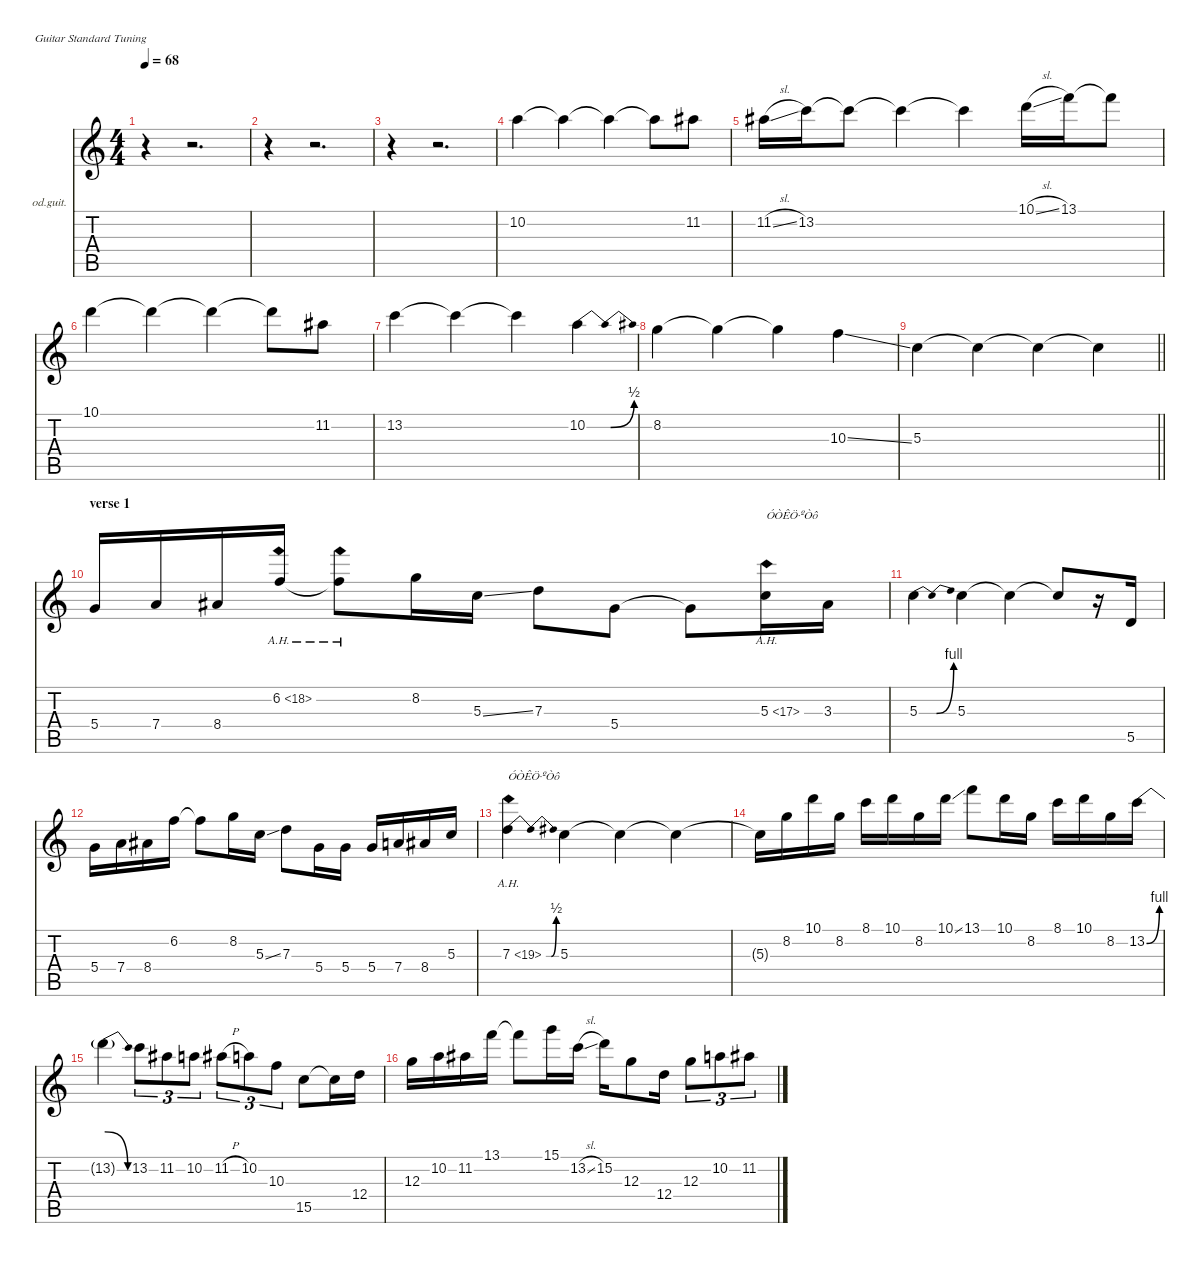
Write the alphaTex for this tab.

\defaultSystemsLayout 4
\hideDynamics
\bracketExtendMode nobrackets
\firstSystemTrackNameOrientation horizontal
\otherSystemsTrackNameOrientation horizontal
\track ("Vinnie" "od.guit.") {instrument overdrivenguitar}
\staff {score tabs}
\tuning (E4 B3 G3 D3 A2 E2)
\ts (4 4)
\beaming (8 2 2 2 2)
\tempo 68
\clef g2
\ks c
r.4{dy f instrument overdrivenguitar beam Down} r.2{d beam Down} |
r.4{beam Down} r.2{d beam Down} |
r.4{beam Down} r.2{d beam Down} |
10.2.4{beam Down} 10.2{t}.4{beam Down} 10.2{t}.4{beam Down} 10.2{t}.8{beam Down} 11.2{acc #}.8{beam Down} |
11.2{sl acc #}.16{beam Down} 13.2.16{beam Down} 13.2{t}.8{beam Down} 13.2{t}.4{beam Down} 13.2{t}.4{beam Down} 10.1{sl}.16{beam Down} 13.1.16{beam Down} 13.1{t}.8{beam Down} |
10.1.4{beam Down} 10.1{t}.4{beam Down} 10.1{t}.4{beam Down} 10.1{t}.8{beam Down} 11.2{acc #}.8{beam Down} |
13.2.4{beam Down} 13.2{t}.4{beam Down} 13.2{t}.4{beam Down} 10.2{be (bendrelease 0 0 45 2 50.0000016 2 15 0)}.4{beam Down} |
8.2.4{beam Down} 8.2{t}.4{beam Down} 8.2{t}.4{beam Down} 10.3{ss}.4{beam Down} |
\barLineRight lightlight
5.3.4{beam Down} 5.3{t}.4{beam Down} 5.3{t}.4{beam Down} 5.3{t}.4{beam Down} |
\section ("" "verse 1")
5.4.16{beam Up} 7.4.16{beam Up} 8.4{acc #}.16{beam Up} 6.2{ah 12}.16{beam Up} 6.2{ah 12 t}.8{beam Down} 8.2.16{beam Down} 5.3{ss}.16{beam Down} 7.3.8{beam Down} 5.4.8{beam Down} 5.4{t}.8{beam Down} 5.3{ah 12}.16{txt "ÓÒÊÖ·ºÒô" beam Down} 3.3{acc #}.16{beam Down} |
5.3{be (bendrelease 0 0 44.0000016 4 44.0000016 4 25.999999199999998 0)}.4{beam Down} 5.3.4{beam Down} 5.3{t}.4{beam Down} 5.3{t}.8{beam Up} r.16{beam Up} 5.5.16{beam Up} |
5.4.16{beam Down} 7.4.16{beam Down} 8.4{acc #}.16{beam Down} 6.2.16{beam Down} 6.2{t}.8{beam Down} 8.2.16{beam Down} 5.3{ss}.16{beam Down} 7.3.8{beam Down} 5.4.16{beam Down} 5.4.16{beam Down} 5.4.16{beam Up} 7.4.16{beam Up} 8.4{acc #}.16{beam Up} 5.3.16{beam Up} |
7.3{be (bendrelease 0 0 30 2 33 2 15 0) ah 12}.4{txt "ÓÒÊÖ·ºÒô" beam Down} 5.3.4{beam Down} 5.3{t}.4{beam Down} 5.3{t}.4{beam Down} |
5.3{t}.16{beam Down} 8.2.16{beam Down} 10.1.16{beam Down} 8.2.16{beam Down} 8.1.16{beam Down} 10.1.16{beam Down} 8.2.16{beam Down} 10.1{ss}.16{beam Down} 13.1.8{beam Down} 10.1.16{beam Down} 8.2.16{beam Down} 8.1.16{beam Down} 10.1.16{beam Down} 8.2.16{beam Down} 13.2{be (bend 0 0 60 4)}.16{beam Down} |
13.2{be (release 0 4 60 0) t}.4{beam Down} 13.2.8{tu (3 2) beam Down} 11.2{acc #}.8{tu (3 2) beam Down} 10.2.8{tu (3 2) beam Down} 11.2{h acc #}.8{tu (3 2) beam Down} 10.2.8{tu (3 2) beam Down} 10.3.8{tu (3 2) beam Down} 15.5.8{beam Down} 15.5{t}.16{beam Down} 12.4.16{beam Down} |
12.3.16{beam Down} 10.2.16{beam Down} 11.2{acc #}.16{beam Down} 13.1.16{beam Down} 13.1{t}.8{beam Down} 15.1.16{beam Down} 13.2{sl}.16{beam Down} 15.2.16{beam Down} 12.3.8{beam Down} 12.4.16{beam Down} 12.3.8{tu (3 2) beam Down} 10.2.8{tu (3 2) beam Down} 11.2{acc #}.8{tu (3 2) beam Down}
